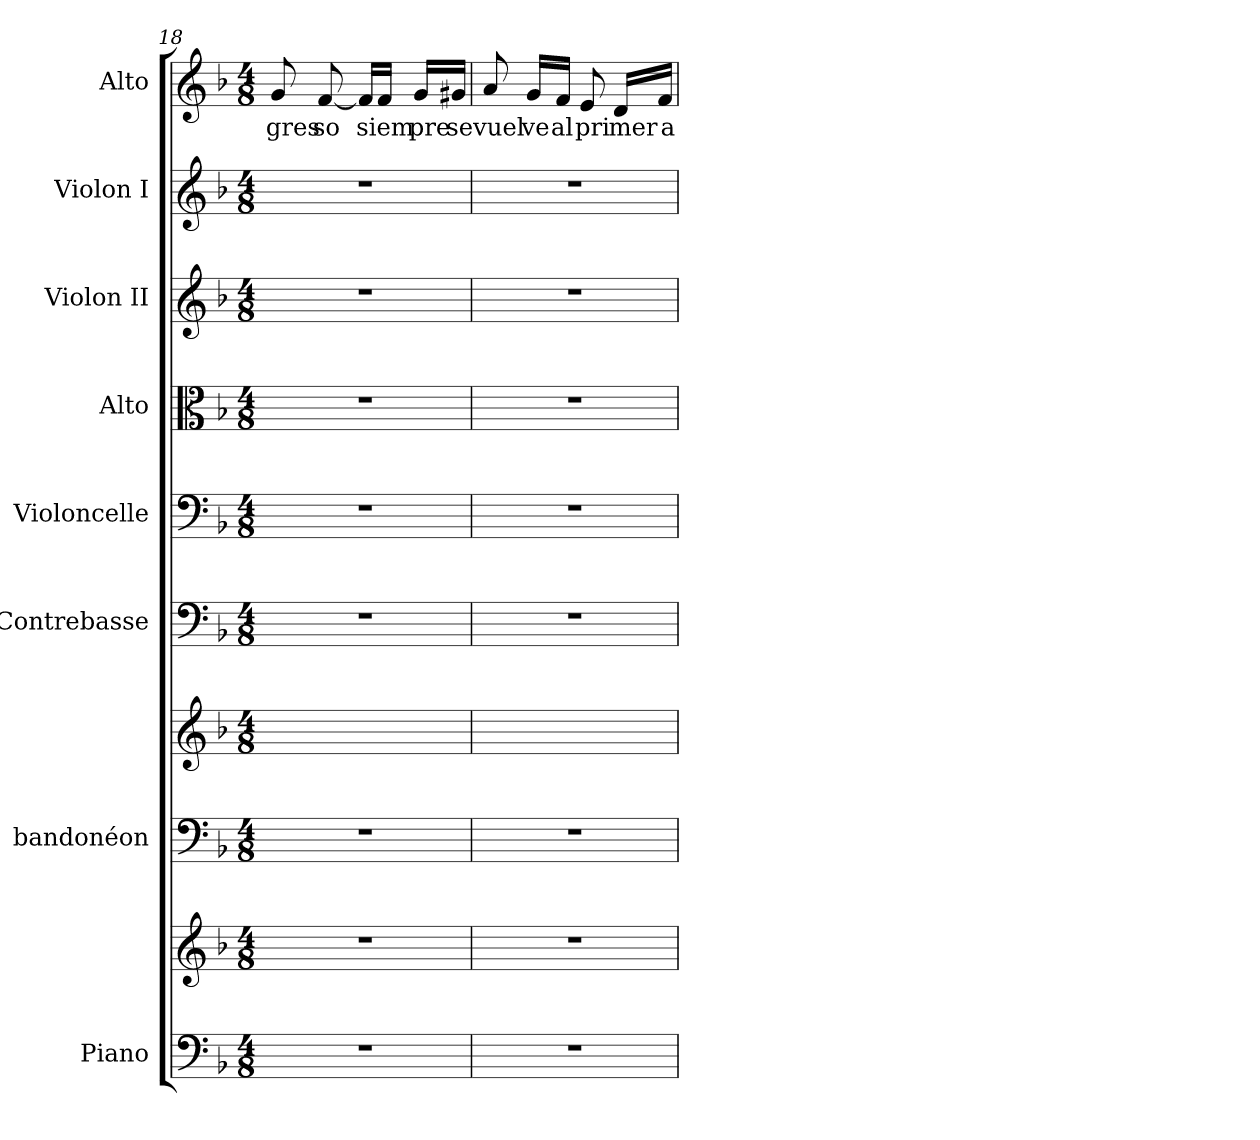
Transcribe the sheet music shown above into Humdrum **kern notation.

**kern	**kern	**kern	**kern	**kern	**kern	**kern	**kern	**kern	**kern	**text
*part8	*part8	*part7	*part7	*part6	*part5	*part4	*part3	*part2	*part1	*part1
*staff10	*staff9	*staff8	*staff7	*staff6	*staff5	*staff4	*staff3	*staff2	*staff1	*staff1
*I"Piano	*	*I"bandonéon	*	*I"Contrebasse	*I"Violoncelle	*I"Alto	*I"Violon II	*I"Violon I	*I"Alto	*
*I'Pno. 2	*	*I'bando.	*	*I'Cb.	*I'Vc.	*I'A	*I'Vln. II	*I'Vln. I	*I'A	*
*clefF4	*clefG2	*clefF4	*clefG2	*clefF4	*clefF4	*clefC3	*clefG2	*clefG2	*clefG2	*
*	*	*	*	*ITrd7c12	*	*	*	*	*	*
*k[b-]	*k[b-]	*k[b-]	*k[b-]	*k[b-]	*k[b-]	*k[b-]	*k[b-]	*k[b-]	*k[b-]	*
*d:	*d:	*d:	*d:	*d:	*d:	*d:	*d:	*d:	*d:	*
*M4/8	*M4/8	*M4/8	*M4/8	*M4/8	*M4/8	*M4/8	*M4/8	*M4/8	*M4/8	*
=18	=18	=18	=18	=18	=18	=18	=18	=18	=18	=18
!	!	!	!	!	!	!	!	!	!	!LO:LY:b
2r	2r	2r	2a/yy	2r	2r	2r	2r	2r	8g/	gres
!	!	!	!	!	!	!	!	!	!	!LO:LY:b
.	.	.	.	.	.	.	.	.	[8f/	so
.	.	.	.	.	.	.	.	.	16f/LL]	.
!	!	!	!	!	!	!	!	!	!	!LO:LY:b
.	.	.	.	.	.	.	.	.	16f/JJ	siem
!	!	!	!	!	!	!	!	!	!	!LO:LY:b
.	.	.	.	.	.	.	.	.	16g/LL	pre
!	!	!	!	!	!	!	!	!	!	!LO:LY:b
.	.	.	.	.	.	.	.	.	16g#X/JJ	se
=19	=19	=19	=19	=19	=19	=19	=19	=19	=19	=19
!	!	!	!	!	!	!	!	!	!	!LO:LY:b
2r	2r	2r	4f/yy	2r	2r	2r	2r	2r	8a/	vuel
!	!	!	!	!	!	!	!	!	!	!LO:LY:b
.	.	.	.	.	.	.	.	.	16g/LL	ve
!	!	!	!	!	!	!	!	!	!	!LO:LY:b
.	.	.	.	.	.	.	.	.	16f/JJ	al
!	!	!	!	!	!	!	!	!	!	!LO:LY:b
.	.	.	4e/yy	.	.	.	.	.	8e/	pri
!	!	!	!	!	!	!	!	!	!	!LO:LY:b
.	.	.	.	.	.	.	.	.	16d/LL	mer
!	!	!	!	!	!	!	!	!	!	!LO:LY:b
.	.	.	.	.	.	.	.	.	16f/JJ	a
=	=	=	=	=	=	=	=	=	=	=
*-	*-	*-	*-	*-	*-	*-	*-	*-	*-	*-
